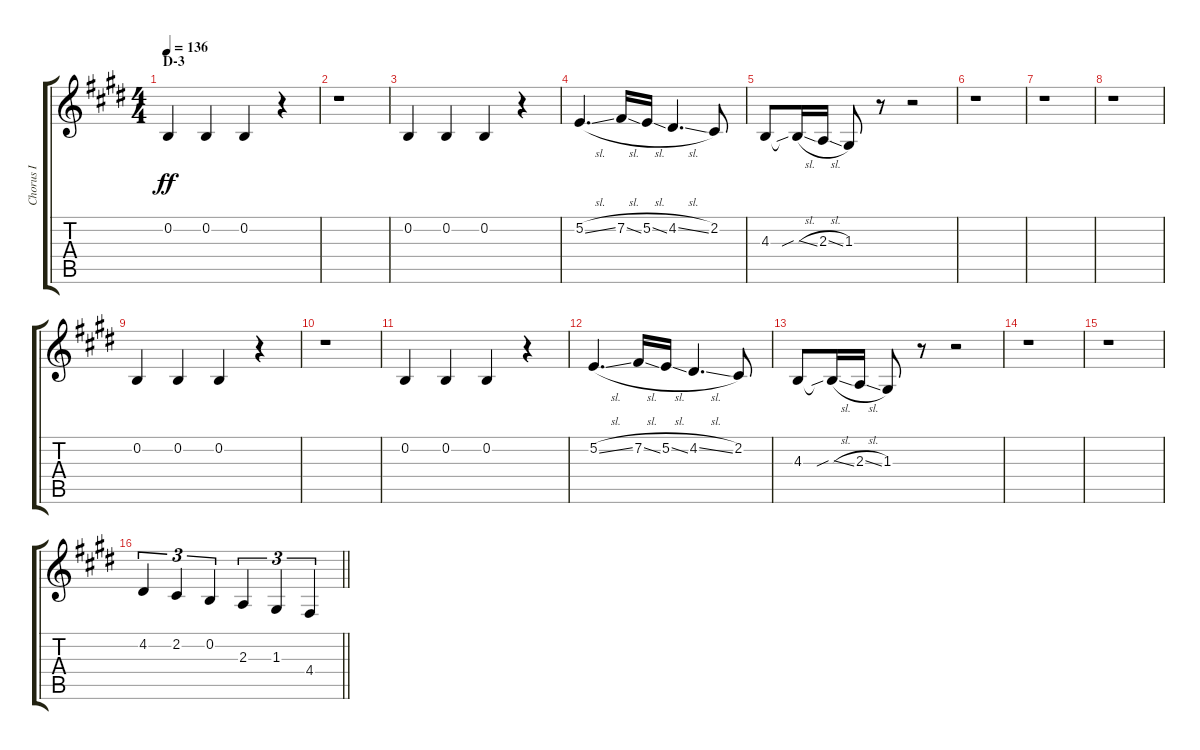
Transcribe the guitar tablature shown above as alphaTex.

\track ("Chorus I" "Chorus I") {instrument voiceoohs}
\staff {score tabs}
\tuning (E4 B3 G3 D3 A2 E2) {hide}
\ts (4 4)
\section ("" "D-3")
\tempo 136
\clef g2
\ks e
0.2.4{dy ff} 0.2.4 0.2.4 r.4 |
r.1 |
0.2.4 0.2.4 0.2.4 r.4 |
5.2{sl}.4{d} 7.2{sl}.16 5.2{sl}.16 4.2{sl}.4{d} 2.2.8 |
4.3.8 4.3{sib sl t}.16 2.3{sl}.16 1.3.8 r.8 r.2 |
r.1 |
r.1 |
r.1 |
0.2.4 0.2.4 0.2.4 r.4 |
r.1 |
0.2.4 0.2.4 0.2.4 r.4 |
5.2{sl}.4{d} 7.2{sl}.16 5.2{sl}.16 4.2{sl}.4{d} 2.2.8 |
4.3.8 4.3{sib sl t}.16 2.3{sl}.16 1.3.8 r.8 r.2 |
r.1 |
r.1 |
\barLineRight lightlight
4.2.4{tu (3 2)} 2.2.4{tu (3 2)} 0.2.4{tu (3 2)} 2.3.4{tu (3 2)} 1.3.4{tu (3 2)} 4.4.4{tu (3 2)}
